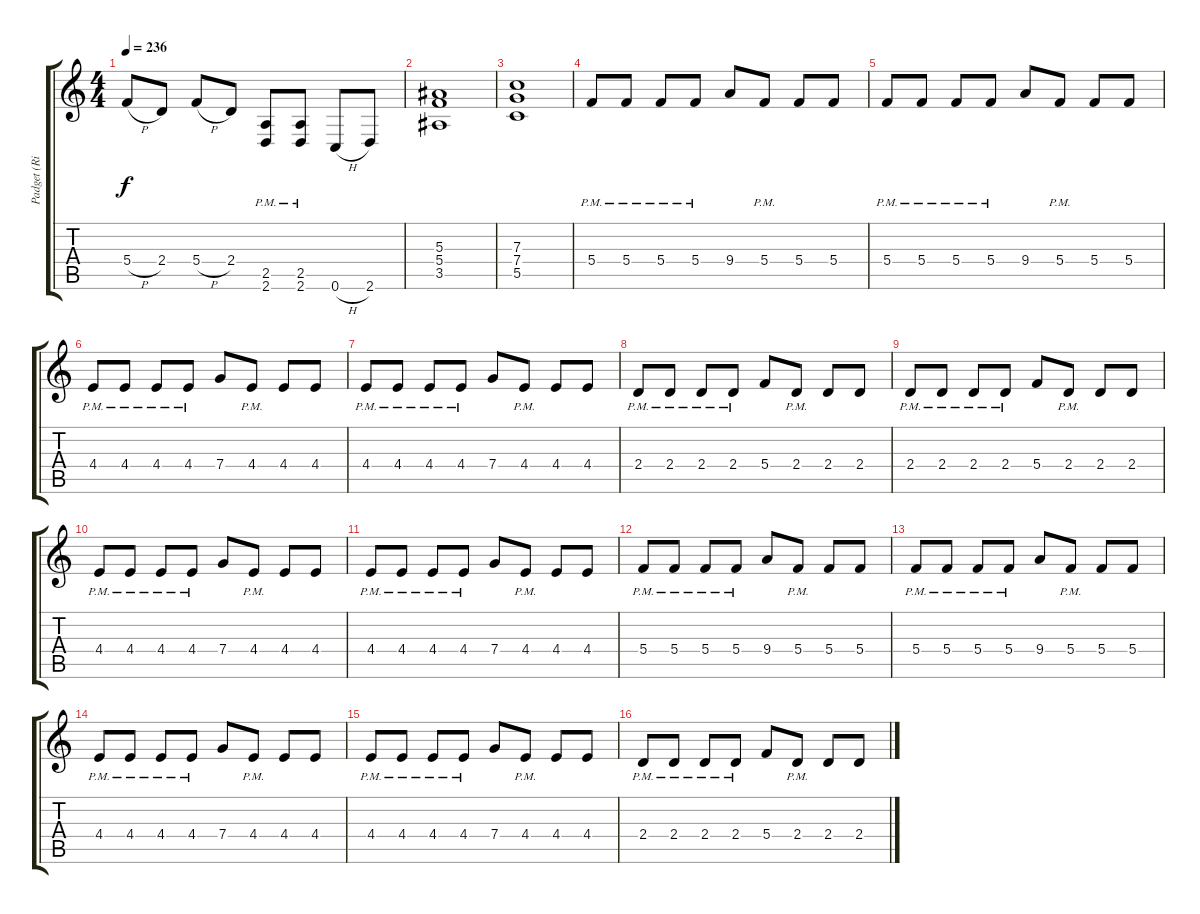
\track ("Padget (Riff)" "Padget (Ri") {instrument distortionguitar}
\staff {score tabs}
\tuning (D4 A3 F3 C3 G2 C2) {hide}
\ts (4 4)
\tempo 236
\clef g2
\ks c
5.4{h}.8{dy f} 2.4.8 5.4{h}.8 2.4.8 (2.5{pm} 2.6{pm}).8 (2.5{pm} 2.6{pm}).8 0.6{h}.8 2.6.8 |
(5.3 5.4 3.5).1 |
(7.3 7.4 5.5).1 |
5.4{pm}.8 5.4{pm}.8 5.4{pm}.8 5.4{pm}.8 9.4.8 5.4{pm}.8 5.4.8 5.4.8 |
5.4{pm}.8 5.4{pm}.8 5.4{pm}.8 5.4{pm}.8 9.4.8 5.4{pm}.8 5.4.8 5.4.8 |
4.4{pm}.8 4.4{pm}.8 4.4{pm}.8 4.4{pm}.8 7.4.8 4.4{pm}.8 4.4.8 4.4.8 |
4.4{pm}.8 4.4{pm}.8 4.4{pm}.8 4.4{pm}.8 7.4.8 4.4{pm}.8 4.4.8 4.4.8 |
2.4{pm}.8 2.4{pm}.8 2.4{pm}.8 2.4{pm}.8 5.4.8 2.4{pm}.8 2.4.8 2.4.8 |
2.4{pm}.8 2.4{pm}.8 2.4{pm}.8 2.4{pm}.8 5.4.8 2.4{pm}.8 2.4.8 2.4.8 |
4.4{pm}.8 4.4{pm}.8 4.4{pm}.8 4.4{pm}.8 7.4.8 4.4{pm}.8 4.4.8 4.4.8 |
4.4{pm}.8 4.4{pm}.8 4.4{pm}.8 4.4{pm}.8 7.4.8 4.4{pm}.8 4.4.8 4.4.8 |
5.4{pm}.8 5.4{pm}.8 5.4{pm}.8 5.4{pm}.8 9.4.8 5.4{pm}.8 5.4.8 5.4.8 |
5.4{pm}.8 5.4{pm}.8 5.4{pm}.8 5.4{pm}.8 9.4.8 5.4{pm}.8 5.4.8 5.4.8 |
4.4{pm}.8 4.4{pm}.8 4.4{pm}.8 4.4{pm}.8 7.4.8 4.4{pm}.8 4.4.8 4.4.8 |
4.4{pm}.8 4.4{pm}.8 4.4{pm}.8 4.4{pm}.8 7.4.8 4.4{pm}.8 4.4.8 4.4.8 |
2.4{pm}.8 2.4{pm}.8 2.4{pm}.8 2.4{pm}.8 5.4.8 2.4{pm}.8 2.4.8 2.4.8
